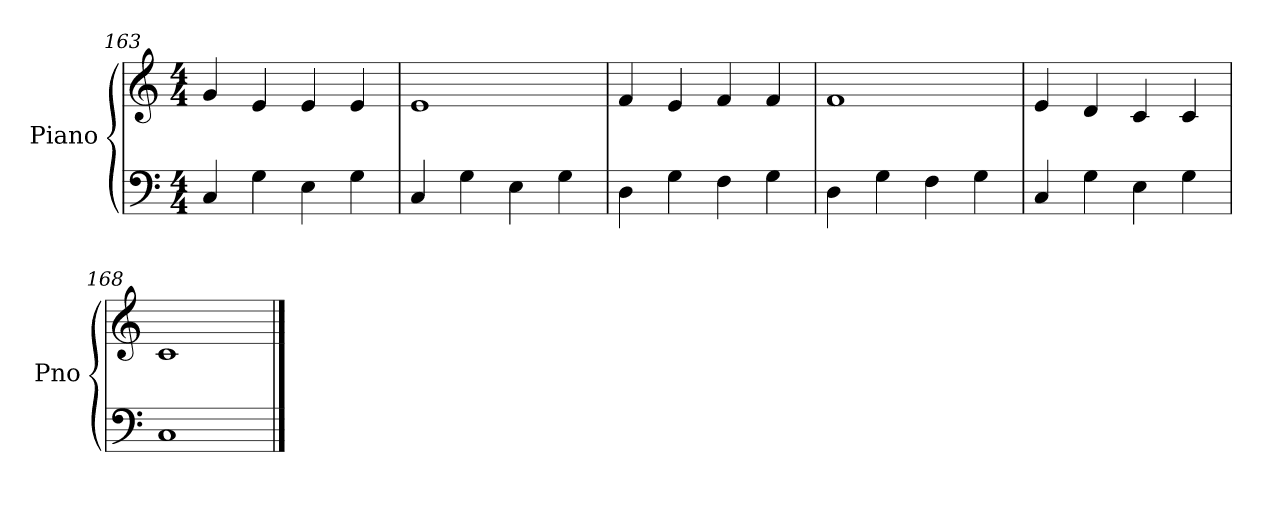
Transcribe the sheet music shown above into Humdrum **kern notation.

**kern	**kern
*part1	*part1
*staff2	*staff1
*I"Piano	*
*I'Pno	*
!!LO:LB:g=z
*clefF4	*clefG2
*k[]	*k[]
*M4/4	*M4/4
=163	=163
4C/	4g/
4G\	4e/
4E\	4e/
4G\	4e/
=164	=164
4C/	1e
4G\	.
4E\	.
4G\	.
=165	=165
4D\	4f/
4G\	4e/
4F\	4f/
4G\	4f/
=166	=166
4D\	1f
4G\	.
4F\	.
4G\	.
=167	=167
4C/	4e/
4G\	4d/
4E\	4c/
4G\	4c/
=168	=168
1C	1c
==	==
*-	*-
